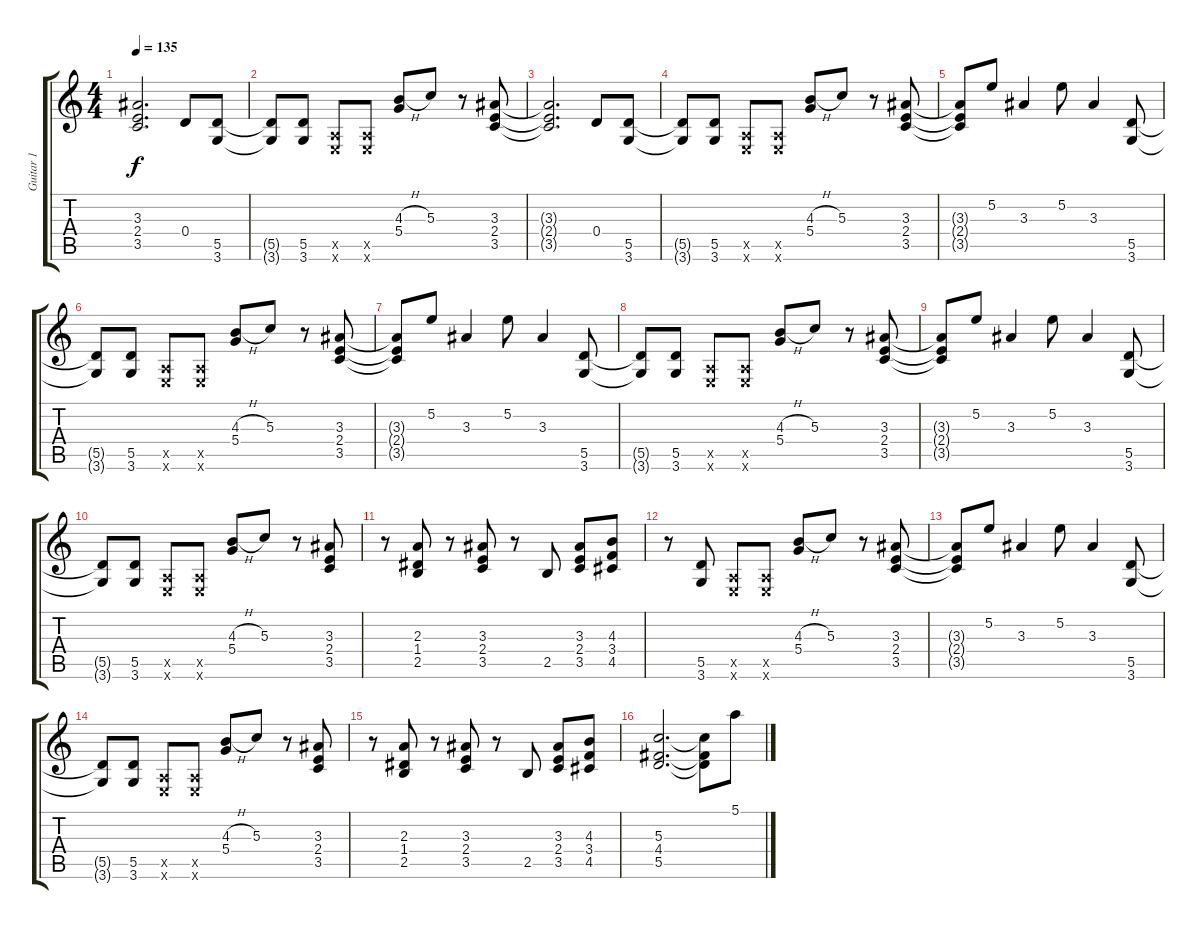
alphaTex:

\track ("Guitar 1" "Guitar 1") {instrument distortionguitar}
\staff {score tabs}
\tuning (E4 B3 G3 D3 A2 E2) {hide}
\ts (4 4)
\tempo 135
\clef g2
\ks c
(3.3{t} 2.4{t} 3.5{t}).2{d dy f} 0.4.8 (5.5 3.6).8 |
(5.5{t} 3.6{t}).8 (5.5 3.6).8 (0.5{x} 0.6{x}).8 (0.5{x} 0.6{x}).8 (4.3{h} 5.4).8 5.3.8 r.8 (3.3 2.4 3.5).8 |
(3.3{t} 2.4{t} 3.5{t}).2{d} 0.4.8 (5.5 3.6).8 |
(5.5{t} 3.6{t}).8 (5.5 3.6).8 (0.5{x} 0.6{x}).8 (0.5{x} 0.6{x}).8 (4.3{h} 5.4).8 5.3.8 r.8 (3.3 2.4 3.5).8 |
(3.3{t} 2.4{t} 3.5{t}).8 5.2.8 3.3.4 5.2.8 3.3.4 (5.5 3.6).8 |
(5.5{t} 3.6{t}).8 (5.5 3.6).8 (0.5{x} 0.6{x}).8 (0.5{x} 0.6{x}).8 (4.3{h} 5.4).8 5.3.8 r.8 (3.3 2.4 3.5).8 |
(3.3{t} 2.4{t} 3.5{t}).8 5.2.8 3.3.4 5.2.8 3.3.4 (5.5 3.6).8 |
(5.5{t} 3.6{t}).8 (5.5 3.6).8 (0.5{x} 0.6{x}).8 (0.5{x} 0.6{x}).8 (4.3{h} 5.4).8 5.3.8 r.8 (3.3 2.4 3.5).8 |
(3.3{t} 2.4{t} 3.5{t}).8 5.2.8 3.3.4 5.2.8 3.3.4 (5.5 3.6).8 |
(5.5{t} 3.6{t}).8 (5.5 3.6).8 (0.5{x} 0.6{x}).8 (0.5{x} 0.6{x}).8 (4.3{h} 5.4).8 5.3.8 r.8 (3.3 2.4 3.5).8 |
r.8 (2.3 1.4 2.5).8 r.8 (3.3 2.4 3.5).8 r.8 2.5.8 (3.3 2.4 3.5).8 (4.3 3.4 4.5).8 |
r.8 (5.5 3.6).8 (0.5{x} 0.6{x}).8 (0.5{x} 0.6{x}).8 (4.3{h} 5.4).8 5.3.8 r.8 (3.3 2.4 3.5).8 |
(3.3{t} 2.4{t} 3.5{t}).8 5.2.8 3.3.4 5.2.8 3.3.4 (5.5 3.6).8 |
(5.5{t} 3.6{t}).8 (5.5 3.6).8 (0.5{x} 0.6{x}).8 (0.5{x} 0.6{x}).8 (4.3{h} 5.4).8 5.3.8 r.8 (3.3 2.4 3.5).8 |
r.8 (2.3 1.4 2.5).8 r.8 (3.3 2.4 3.5).8 r.8 2.5.8 (3.3 2.4 3.5).8 (4.3 3.4 4.5).8 |
(5.3 4.4 5.5).2{d} (5.3{t} 4.4{t} 5.5{t}).8 5.1.8
